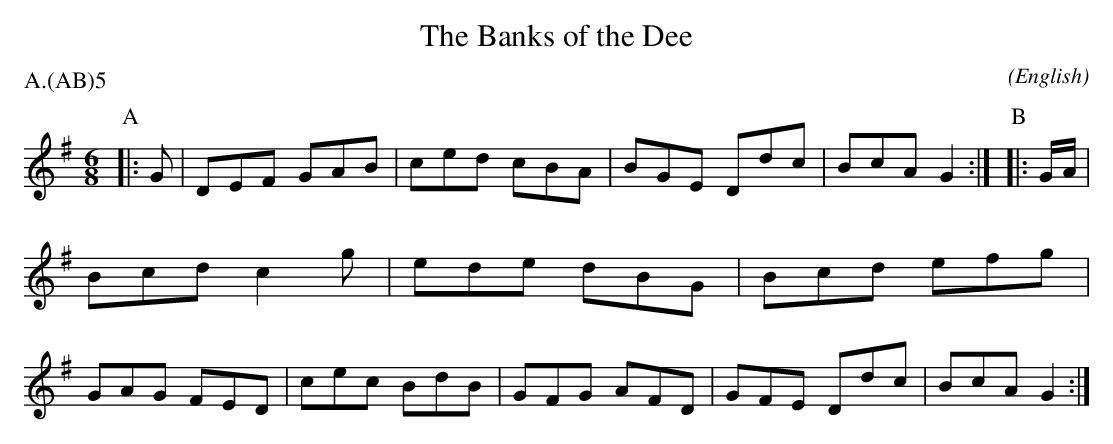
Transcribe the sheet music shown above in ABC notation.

X:1
T:The Banks of the Dee
M:6/8
C:
O:English
P:A.(AB)5
K:G
P:A
|:\
G      | DEF GAB  | ced cBA | BGE Ddc | BcA G2  :|\
P:B
|:\
G/2A/2 | Bcd c2 g | ede dBG | Bcd efg | GAG FED |\
         cec BdB  | GFG AFD | GFE Ddc | BcA G2  :|
